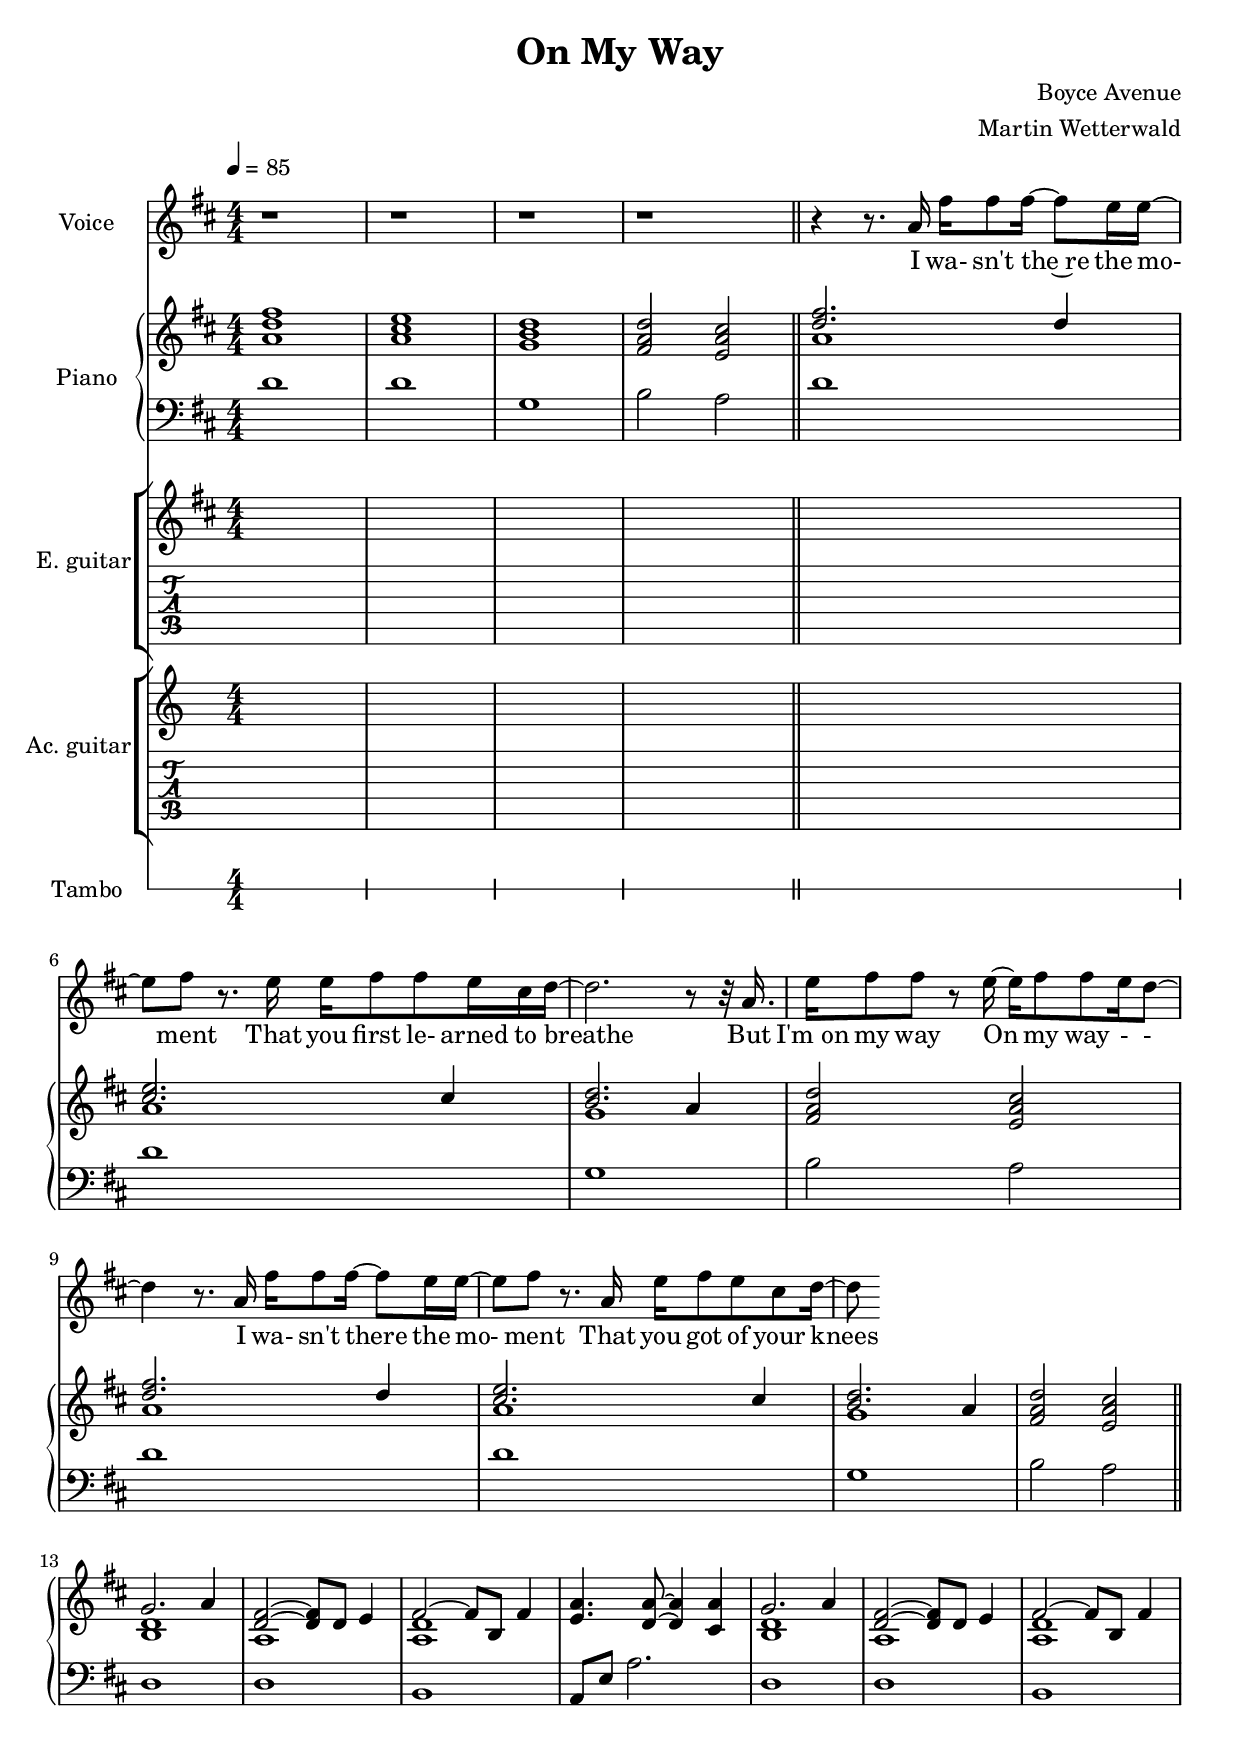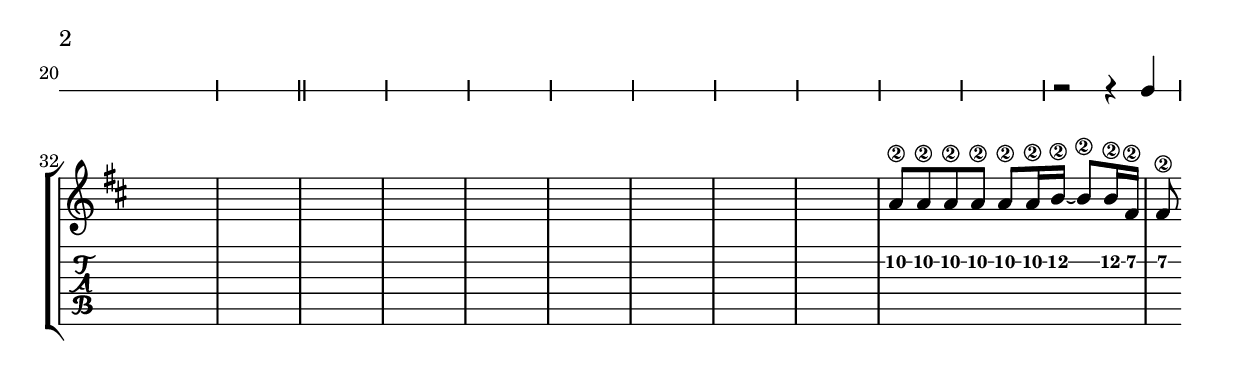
\version "2.12.3"
\header
{
	title = "On My Way"
	composer = "Boyce Avenue"
	arranger = "Martin Wetterwald"
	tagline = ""
}

\paper
{
	%#(set-paper-size "a4" 'landscape)
	#(set-paper-size "a4")
}

\layout
{
	\context { \RemoveEmptyStaffContext }
	\context { \RemoveEmptyRhythmicStaffContext }
	\context { \RemoveEmptyTabStaffContext }
	\context { \StaffGroup \consists "Instrument_name_engraver" }
}

eguitar =
{
	\override Staff.TimeSignature #'style = #'()
	\key d \major
	\time 4/4
	s1*40
a'8\2 a'\2 a'\2 a'\2 a'\2 a'16\2 b'\2~ b'8\2 b'16\2 fis'\2 fis'8\2

}

aguitar =
{
	\override Staff.TimeSignature #'style = #'()
	\time 4/4
	s1*15

}


\score
{
	<<
		%\override Score.VerticalAxisGroup #'remove-first = ##t

		\new Voice = "singer"
		{
			\clef treble
			\key d \major
			\override Staff.TimeSignature #'style = #'()
			\set Staff.instrumentName = "Voice"
			\set Staff.midiInstrument = "voice oohs"
			\time 4/4
			r1																															%1
r1																															%2
r1																															%3
r1																															%4
r4 r8. a'16 fis'' fis''8 fis''16 ~ fis''8 e''16 e''~						%5
e''8 fis''8 r8. e''16 e'' fis''8 fis''8 e''16 cis'' d''~				%6
d''2. r8 r32 a'16.																							%7
e''16 fis''8 fis''8 r8 e''16~ e'' fis''8 fis''8 e''16 d''8~			%8

d''4 r8. a'16 fis'' fis''8 fis''16~ fis''8 e''16 e''~						%9
e''8 fis''8 r8. a'16 e'' fis''8 e'' cis''  d''16~								%10
d''8																														%11

		}
		\new Lyrics = "singerLyrics"
		{
			\context Lyrics = singerLyrics\lyricsto "singer"
			\lyricmode
			{
				I wa- sn't the~re the mo- ment
That you first le- arned to breathe
But "I'm on" my way
On my way - -
I wa- sn't there the mo- ment
That you got of your knees

			}
		}
		\new PianoStaff
		<<
	
			\set PianoStaff.instrumentName = #"Piano"
	
			%%%%%%%%%%%%%%%%% PIANO RIGHT HAND %%%%%%%%%%%%%%%%%
			\new Staff = "rightHand"
			{
				\override Score.MetronomeMark #'padding = #2.5
				\tempo 4=85
				\clef treble
				\key d \major
				\override Staff.TimeSignature #'style = #'()
				\time 4/4
				% INTRO %
<a' d'' fis''>1																								%1
<a' cis'' e''>																								%2
<g' b' d''>																										%3
<fis' a' d''>2 <e' a' cis''>2 \bar "||"												%4
				


% VERSE 1 %
\repeat unfold 2
{
	<<
	{
		\voiceOne
		<d'' fis''>2. d''4																				%5
		<cis'' e''>2. cis''4																			%6
		<b' d''>2. a'4																						%7
	}
	\new Voice
	{
		\voiceTwo
		a'1																												%5
		a'																												%6
		g'																												%7
	}
	>>
	<fis' a' d''>2 <e' a' cis''>2																%12
} \bar "||"

	

% CHORUS %
<<
{	\voiceOne
	g'2. a'4																										%13
	<d' fis'>2~ <d' fis'>8 d' e'4																%14
	fis'2~ fis'8 b fis'4																				%15
}
\new Voice
{
	\voiceTwo
	<b d'>1																											%13
	a																														%14
	<a d'>																											%15
}
>>
<e' a'>4. <d' a'>8~ <d' a'>4 <cis' a'>												%16
<<
{
	\voiceOne
	g'2. a'4																										%17
	<d' fis'>2~ <d' fis'>8 d' e'4																%18
	fis'2~ fis'8 b fis'4																				%19
}
\new Voice
{
	\voiceTwo
	<b d'>1																											%17
	a																														%18
	<a d'>																											%19
}
>>
s1*2
\bar "||"

			}
	
			%%%%%%%%%%%%%%%%% PIANO LEFT HAND %%%%%%%%%%%%%%%%%
			\new Staff = "leftHand"
			{
				\clef bass
				\key d \major
				\override Staff.TimeSignature #'style = #'()
				\time 4/4
				\set Staff.pedalSustainStyle = #'mixed
				% INTRO %
d'1																														%1
d'																														%2
g																															%3
b2 a																													%4

% VERSE 1 %
\repeat unfold 2
{
	d'1																													%5
	d'																													%6
	g																														%7
	b2 a																												%8
}

% CHORUS 1%
d1																														%13
d																															%14
b,																														%15
a,8 e a2.																											%16
d1																														%17
d																															%18
b,																														%19
s1*3

			}
		>>



		%%% E. GUITAR %%%
		\new StaffGroup
		<<
			\set StaffGroup.instrumentName = #"E. guitar"
			%\override StaffGroup.SystemStartBracket #'collapse-height = #20
			%\set StaffGroup.systemStartDelimiter = #'SystemStartSquare
			\new Staff
			{
				\eguitar
			}
			\new TabStaff
			{
				\eguitar
			}
		>>




		%%% ACOUSTIC GUITAR %%%
		\new StaffGroup
		<<
			\set StaffGroup.instrumentName = #"Ac. guitar"
			%\override StaffGroup.SystemStartBracket #'collapse-height = #20
			%\set StaffGroup.systemStartDelimiter = #'SystemStartSquare
			\new Staff
			{
				\aguitar
			}
			\new TabStaff
			{
				\aguitar
			}
		>>



		%%% TAMBO %%%
		\new RhythmicStaff
		{
			\set RhythmicStaff.instrumentName = #"Tambo"
			\override Staff.TimeSignature #'style = #'()
			\time 4/4
			s1*30																														%1
r2 r4 a																													%31

		}
	>>
	\layout{}
	\midi{}
}
